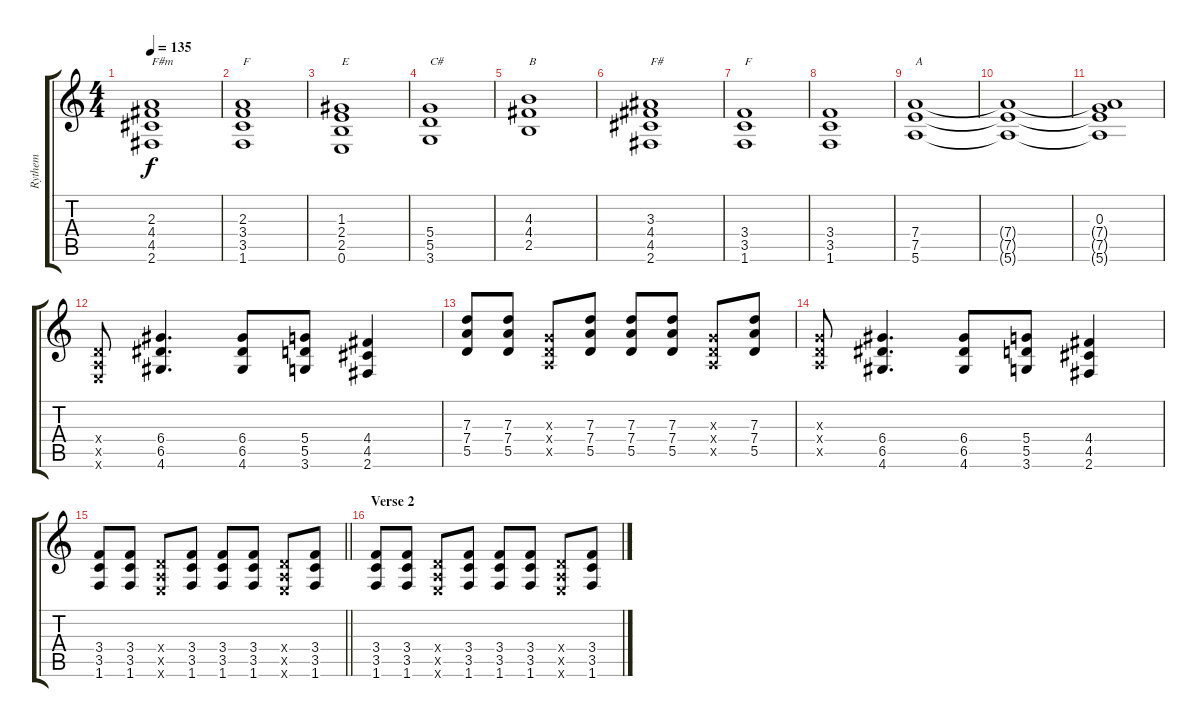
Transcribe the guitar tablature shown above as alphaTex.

\track ("Rythem" "Rythem") {instrument overdrivenguitar}
\staff {score tabs}
\tuning (E4 B3 G3 D3 A2 E2) {hide}
\ts (4 4)
\tempo 135
\clef g2
\ks c
(2.3 4.4 4.5 2.6).1{txt "F#m" dy f} |
(2.3 3.4 3.5 1.6).1{txt "F"} |
(1.3 2.4 2.5 0.6).1{txt "E"} |
(5.4 5.5 3.6).1{txt "C#"} |
(4.3 4.4 2.5).1{txt "B"} |
(3.3 4.4 4.5 2.6).1{txt "F#"} |
(3.4 3.5 1.6).1{txt "F"} |
(3.4 3.5 1.6).1 |
(7.4 7.5 5.6).1{txt "A"} |
(7.4{t} 7.5{t} 5.6{t}).1 |
(0.3 7.4{t} 7.5{t} 5.6{t}).1 |
(0.4{x} 0.5{x} 0.6{x}).8 (6.4 6.5 4.6).4{d} (6.4 6.5 4.6).8 (5.4 5.5 3.6).8 (4.4 4.5 2.6).4 |
(7.3 7.4 5.5).8 (7.3 7.4 5.5).8 (0.3{x} 0.4{x} 0.5{x}).8 (7.3 7.4 5.5).8 (7.3 7.4 5.5).8 (7.3 7.4 5.5).8 (0.3{x} 0.4{x} 0.5{x}).8 (7.3 7.4 5.5).8 |
(0.3{x} 0.4{x} 0.5{x}).8 (6.4 6.5 4.6).4{d} (6.4 6.5 4.6).8 (5.4 5.5 3.6).8 (4.4 4.5 2.6).4 |
\barLineRight lightlight
(3.4 3.5 1.6).8 (3.4 3.5 1.6).8 (0.4{x} 0.5{x} 0.6{x}).8 (3.4 3.5 1.6).8 (3.4 3.5 1.6).8 (3.4 3.5 1.6).8 (0.4{x} 0.5{x} 0.6{x}).8 (3.4 3.5 1.6).8 |
\section ("" "Verse 2")
(3.4 3.5 1.6).8 (3.4 3.5 1.6).8 (0.4{x} 0.5{x} 0.6{x}).8 (3.4 3.5 1.6).8 (3.4 3.5 1.6).8 (3.4 3.5 1.6).8 (0.4{x} 0.5{x} 0.6{x}).8 (3.4 3.5 1.6).8
